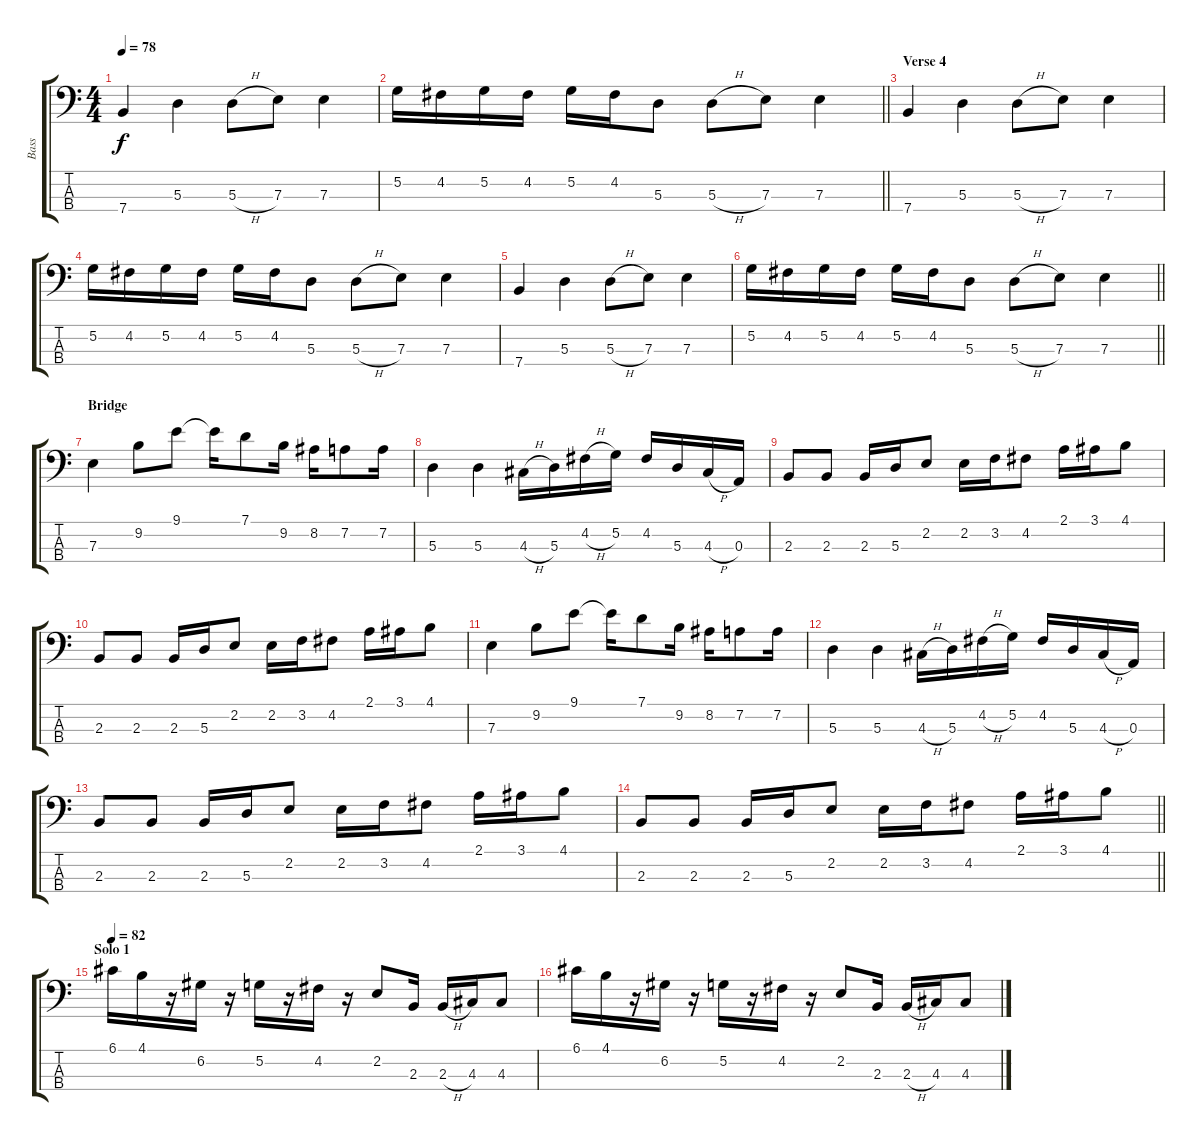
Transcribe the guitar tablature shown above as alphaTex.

\track ("Bass" "Bass") {instrument electricbassfinger}
\staff {score tabs}
\tuning (G2 D2 A1 E1) {hide}
\ts (4 4)
\tempo 78
\clef f4
\ks c
7.4.4{dy f} 5.3.4 5.3{h}.8 7.3.8 7.3.4 |
\barLineRight lightlight
5.2.16 4.2.16 5.2.16 4.2.16 5.2.16 4.2.16 5.3.8 5.3{h}.8 7.3.8 7.3.4 |
\section ("" "Verse 4")
7.4.4 5.3.4 5.3{h}.8 7.3.8 7.3.4 |
5.2.16 4.2.16 5.2.16 4.2.16 5.2.16 4.2.16 5.3.8 5.3{h}.8 7.3.8 7.3.4 |
7.4.4 5.3.4 5.3{h}.8 7.3.8 7.3.4 |
\barLineRight lightlight
5.2.16 4.2.16 5.2.16 4.2.16 5.2.16 4.2.16 5.3.8 5.3{h}.8 7.3.8 7.3.4 |
\section ("" "Bridge")
7.3.4 9.2.8 9.1.8 9.1{t}.16 7.1.8 9.2.16 8.2.16 7.2.8 7.2.16 |
5.3.4 5.3.4 4.3{h}.16 5.3.16 4.2{h}.16 5.2.16 4.2.16 5.3.16 4.3{h}.16 0.3.16 |
2.3.8 2.3.8 2.3.16 5.3.16 2.2.8 2.2.16 3.2.16 4.2.8 2.1.16 3.1.16 4.1.8 |
2.3.8 2.3.8 2.3.16 5.3.16 2.2.8 2.2.16 3.2.16 4.2.8 2.1.16 3.1.16 4.1.8 |
7.3.4 9.2.8 9.1.8 9.1{t}.16 7.1.8 9.2.16 8.2.16 7.2.8 7.2.16 |
5.3.4 5.3.4 4.3{h}.16 5.3.16 4.2{h}.16 5.2.16 4.2.16 5.3.16 4.3{h}.16 0.3.16 |
2.3.8 2.3.8 2.3.16 5.3.16 2.2.8 2.2.16 3.2.16 4.2.8 2.1.16 3.1.16 4.1.8 |
\barLineRight lightlight
2.3.8 2.3.8 2.3.16 5.3.16 2.2.8 2.2.16 3.2.16 4.2.8 2.1.16 3.1.16 4.1.8 |
\section ("" "Solo 1")
\tempo 82
6.1.16 4.1.16 r.16 6.2.16 r.16 5.2.16 r.16 4.2.16 r.16 2.2.8 2.3.16 2.3{h}.16 4.3.16 4.3.8 |
6.1.16 4.1.16 r.16 6.2.16 r.16 5.2.16 r.16 4.2.16 r.16 2.2.8 2.3.16 2.3{h}.16 4.3.16 4.3.8
